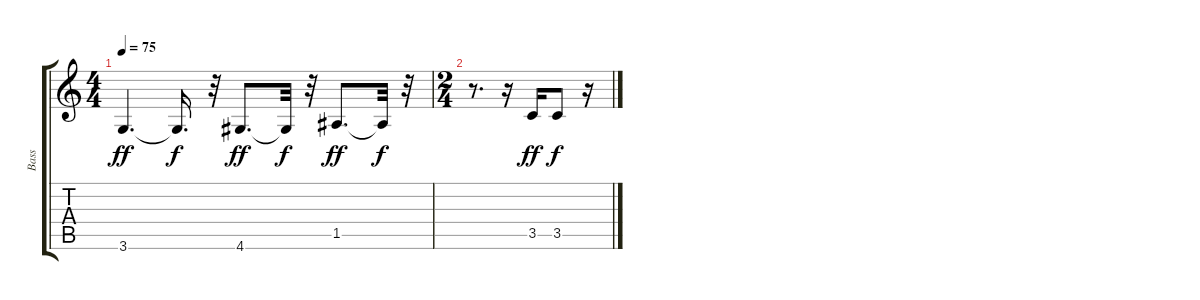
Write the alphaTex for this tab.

\track ("Bass" "Bass") {instrument electricbassfinger}
\staff {score tabs}
\tuning (E4 B3 G3 D3 A2 E2) {hide}
\ts (4 4)
\tempo 75
\clef g2
\ks c
3.6.4{d dy ff} 3.6{t}.16{d dy f} r.32 4.6.8{d dy ff} 4.6{t}.32{dy f} r.32 1.5.8{d dy ff} 1.5{t}.32{dy f} r.32 |
\ts (2 4)
r.8{d} r.16 3.5.16{dy ff} 3.5.8{dy f} r.16
